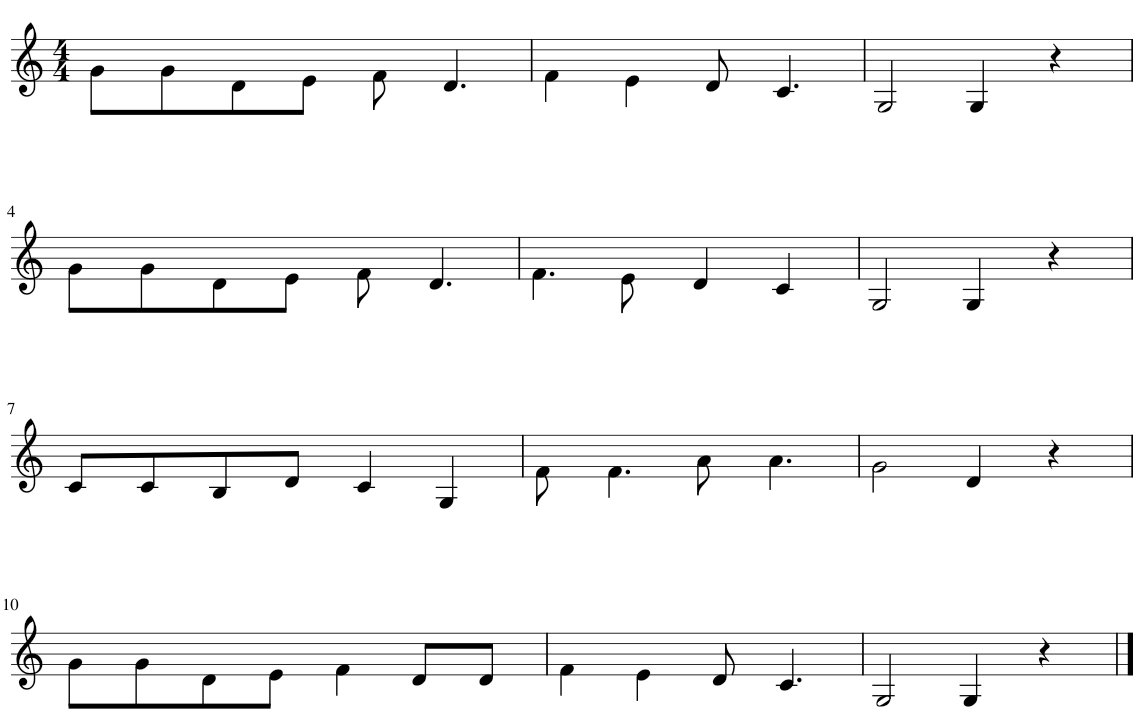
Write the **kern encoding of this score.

**kern
*part1
*staff1
*I"Piano
*I'Pno
*clefG2
*k[]
*M4/4
=1
8g\L
8g\
8d\
8e\J
8f\
4.d/
=2
4f\
4e\
8d/
4.c/
=3
2G/
4G/
4r
!!LO:LB:g=z
=4
8g\L
8g\
8d\
8e\J
8f\
4.d/
=5
4.f\
8e\
4d/
4c/
=6
2G/
4G/
4r
!!LO:LB:g=z
=7
8c/L
8c/
8B/
8d/J
4c/
4G/
=8
8f\
4.f\
8a\
4.a\
=9
2g\
4d/
4r
!!LO:LB:g=z
=10
8g\L
8g\
8d\
8e\J
4f\
8d/L
8d/J
=11
4f\
4e\
8d/
4.c/
=12
2G/
4G/
4r
==
*-
